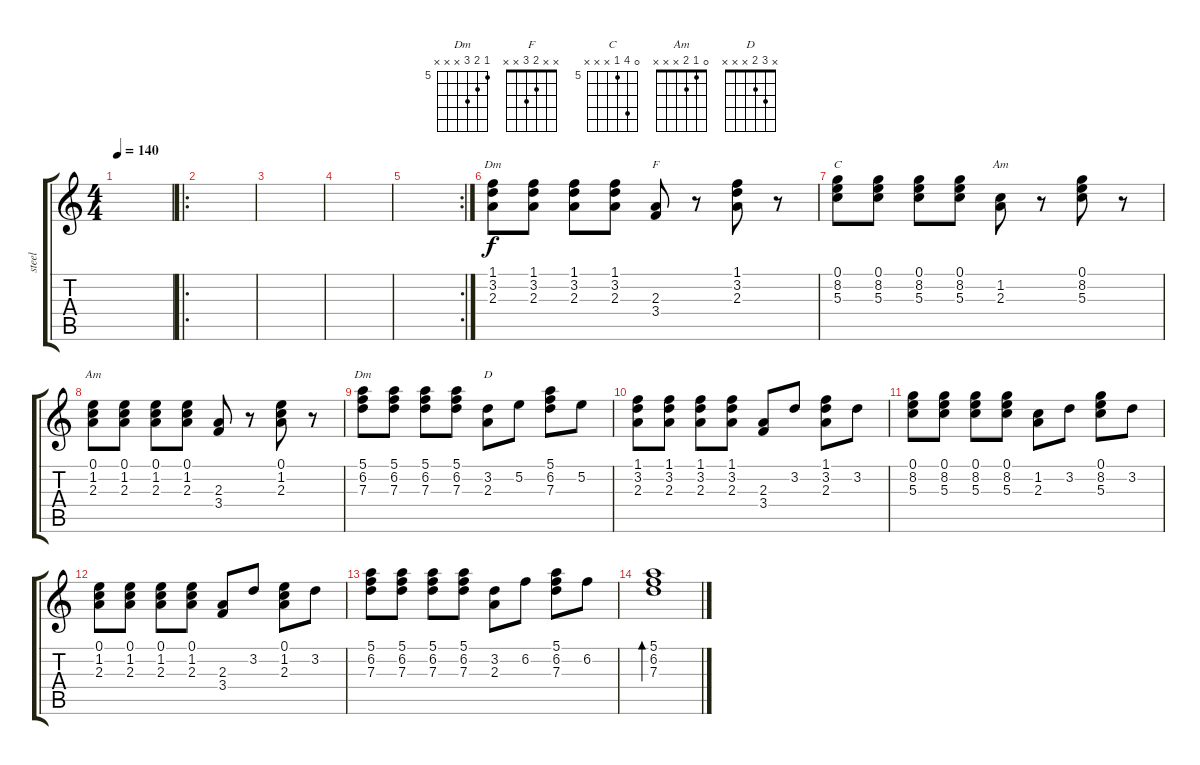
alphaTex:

\track ("steel" "steel") {instrument acousticguitarsteel}
\staff {score tabs}
\tuning (E4 B3 G3 D3 A2 E2) {hide}
\chord ("Dm" 1 3 2 x x x)
\chord ("F" x x 2 3 x x)
\chord ("C" 0 8 5 x x x) {firstfret 5}
\chord ("Am" x 1 2 x x x)
\chord ("Am" 0 1 2 x x x)
\chord ("Dm" 5 6 7 x x x) {firstfret 5}
\chord ("D" x 3 2 x x x)
\ts (4 4)
\tempo 140
\clef g2
\ks c
|
\ro
|
|
|
\rc 2
|
(1.1 3.2 2.3).8{ch "Dm"} (1.1 3.2 2.3).8 (1.1 3.2 2.3).8 (1.1 3.2 2.3).8 (2.3 3.4).8{ch "F"} r.8 (1.1 3.2 2.3).8 r.8 |
(0.1 8.2 5.3).8{ch "C"} (0.1 8.2 5.3).8 (0.1 8.2 5.3).8 (0.1 8.2 5.3).8 (1.2 2.3).8{ch "Am"} r.8 (0.1 8.2 5.3).8 r.8 |
(0.1 1.2 2.3).8{ch "Am"} (0.1 1.2 2.3).8 (0.1 1.2 2.3).8 (0.1 1.2 2.3).8 (2.3 3.4).8 r.8 (0.1 1.2 2.3).8 r.8 |
(5.1 6.2 7.3).8{ch "Dm"} (5.1 6.2 7.3).8 (5.1 6.2 7.3).8 (5.1 6.2 7.3).8 (3.2 2.3).8{ch "D"} 5.2.8 (5.1 6.2 7.3).8 5.2.8 |
(1.1 3.2 2.3).8 (1.1 3.2 2.3).8 (1.1 3.2 2.3).8 (1.1 3.2 2.3).8 (2.3 3.4).8 3.2.8 (1.1 3.2 2.3).8 3.2.8 |
(0.1 8.2 5.3).8 (0.1 8.2 5.3).8 (0.1 8.2 5.3).8 (0.1 8.2 5.3).8 (1.2 2.3).8 3.2.8 (0.1 8.2 5.3).8 3.2.8 |
(0.1 1.2 2.3).8 (0.1 1.2 2.3).8 (0.1 1.2 2.3).8 (0.1 1.2 2.3).8 (2.3 3.4).8 3.2.8 (0.1 1.2 2.3).8 3.2.8 |
(5.1 6.2 7.3).8 (5.1 6.2 7.3).8 (5.1 6.2 7.3).8 (5.1 6.2 7.3).8 (3.2 2.3).8 6.2.8 (5.1 6.2 7.3).8 6.2.8 |
(5.1 6.2 7.3).1{bd 120}
